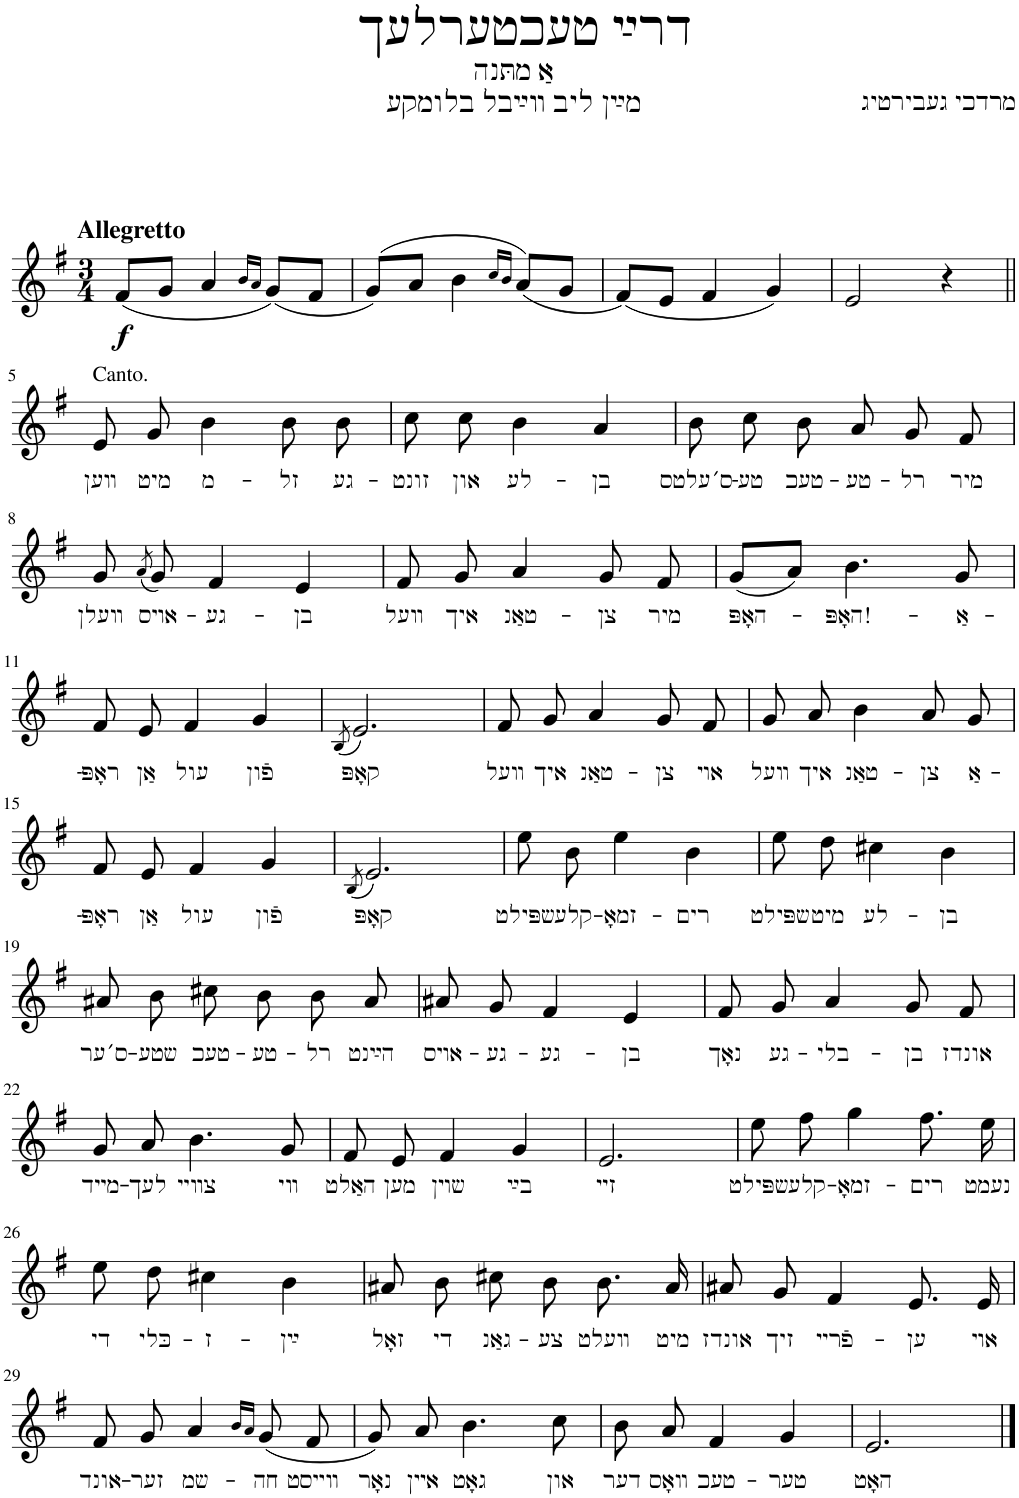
**kern	**text	**dynam
*part1	*part1	*part1
*staff1	*staff1	*staff1
*I"Midi_1	*	*
*clefG2	*	*
*k[f#]	*	*
*G:	*	*
*M3/4	*	*
=1	=1	=1
!LO:TX:a:B:t=Allegretto	!	!
!	!	!LO:DY:b
(8f#/L	.	f
8g/J	.	.
4a/	.	.
16qb/LL	.	.
16qa/JJ	.	.
(8g/L)	.	.
8f#/J	.	.
=2	=2	=2
(8g/L)	.	.
8a/J	.	.
4b\	.	.
16qcc/LL	.	.
16qb/JJ	.	.
(8a/L)	.	.
8g/J	.	.
=3	=3	=3
(8f#/L)	.	.
8e/J	.	.
4f#/	.	.
4g/)	.	.
=4	=4	=4
2e/	.	.
4r	.	.
!!LO:LB:g=z
=5||	=5||	=5||
!LO:TX:a:t=Canto.	!	!
!	!LO:LY:b	!
8e/	װען	.
!	!LO:LY:b	!
8g/	מיט	.
!	!LO:LY:b	!
4b\	מ-	.
!	!LO:LY:b	!
8b\	-זל	.
!	!LO:LY:b	!
8b\	גע-	.
=6	=6	=6
!	!LO:LY:b	!
8cc\	-זונט	.
!	!LO:LY:b	!
8cc\	און	.
!	!LO:LY:b	!
4b\	לע-	.
!	!LO:LY:b	!
4a/	-בן	.
=7	=7	=7
!	!LO:LY:b	!
8b\	ס׳עלטס-	.
!	!LO:LY:b	!
8cc\	-טע	.
!	!LO:LY:b	!
8b\	טעכ-	.
!	!LO:LY:b	!
8a/	-טע-	.
!	!LO:LY:b	!
8g/	-רל	.
!	!LO:LY:b	!
8f#/	מיר	.
!!LO:LB:g=z
=8	=8	=8
!	!LO:LY:b	!
8g/	װעלן	.
(8qa/	.	.
!	!LO:LY:b	!
8g/)	אױס-	.
!	!LO:LY:b	!
4f#/	-גע-	.
!	!LO:LY:b	!
4e/	-בן	.
=9	=9	=9
!	!LO:LY:b	!
8f#/	װעל	.
!	!LO:LY:b	!
8g/	איך	.
!	!LO:LY:b	!
4a/	טאַנ-	.
!	!LO:LY:b	!
8g/	-צן	.
!	!LO:LY:b	!
8f#/	מיר	.
=10	=10	=10
!	!LO:LY:b	!
(8g/L	האָפּ-	.
8a/J)	.	.
!	!LO:LY:b	!
4.b\	-!האָפּ-	.
!	!LO:LY:b	!
8g/	-אַ-	.
!!LO:LB:g=z
=11	=11	=11
!	!LO:LY:b	!
8f#/	-ראָפּ	.
!	!LO:LY:b	!
8e/	אַן	.
!	!LO:LY:b	!
4f#/	עול	.
!	!LO:LY:b	!
4g/	פֿון	.
=12	=12	=12
(8qB/	.	.
!	!LO:LY:b	!
2.e/)	קאָפּ	.
=13	=13	=13
!	!LO:LY:b	!
8f#/	װעל	.
!	!LO:LY:b	!
8g/	איך	.
!	!LO:LY:b	!
4a/	טאַנ-	.
!	!LO:LY:b	!
8g/	-צן	.
!	!LO:LY:b	!
8f#/	אױ	.
=14	=14	=14
!	!LO:LY:b	!
8g/	װעל	.
!	!LO:LY:b	!
8a/	איך	.
!	!LO:LY:b	!
4b\	טאַנ-	.
!	!LO:LY:b	!
8a/	-צן	.
!	!LO:LY:b	!
8g/	אַ-	.
!!LO:LB:g=z
=15	=15	=15
!	!LO:LY:b	!
8f#/	-ראָפּ	.
!	!LO:LY:b	!
8e/	אַן	.
!	!LO:LY:b	!
4f#/	עול	.
!	!LO:LY:b	!
4g/	פֿון	.
=16	=16	=16
(8qB/	.	.
!	!LO:LY:b	!
2.e/)	קאָפּ	.
=17	=17	=17
!	!LO:LY:b	!
8ee\	שפּילט	.
!	!LO:LY:b	!
8b\	קלע-	.
!	!LO:LY:b	!
4ee\	-זמאָ-	.
!	!LO:LY:b	!
4b\	-רים	.
=18	=18	=18
!	!LO:LY:b	!
8ee\	שפּילט	.
!	!LO:LY:b	!
8dd\	מיט	.
!	!LO:LY:b	!
4cc#X\	לע-	.
!	!LO:LY:b	!
4b\	-בן	.
!!LO:LB:g=z
=19	=19	=19
!	!LO:LY:b	!
8a#X/	ס׳ער-	.
!	!LO:LY:b	!
8b\	-שטע	.
!	!LO:LY:b	!
8cc#X\	טעכ-	.
!	!LO:LY:b	!
8b\	-טע-	.
!	!LO:LY:b	!
8b\	-רל	.
!	!LO:LY:b	!
8a#/	הײַנט	.
=20	=20	=20
!	!LO:LY:b	!
8a#X/	אױס-	.
!	!LO:LY:b	!
8g/	-גע-	.
!	!LO:LY:b	!
4f#/	-גע-	.
!	!LO:LY:b	!
4e/	-בן	.
=21	=21	=21
!	!LO:LY:b	!
8f#/	נאָך	.
!	!LO:LY:b	!
8g/	גע-	.
!	!LO:LY:b	!
4a/	-בלי-	.
!	!LO:LY:b	!
8g/	-בן	.
!	!LO:LY:b	!
8f#/	אונדז	.
!!LO:LB:g=z
=22	=22	=22
!	!LO:LY:b	!
8g/	מײד-	.
!	!LO:LY:b	!
8a/	-לעך	.
!	!LO:LY:b	!
4.b\	צװײ	.
!	!LO:LY:b	!
8g/	װי	.
=23	=23	=23
!	!LO:LY:b	!
8f#/	האַלט	.
!	!LO:LY:b	!
8e/	מען	.
!	!LO:LY:b	!
4f#/	שױן	.
!	!LO:LY:b	!
4g/	בײַ	.
=24	=24	=24
!	!LO:LY:b	!
2.e/	זײ	.
=25	=25	=25
!	!LO:LY:b	!
8ee\	שפּילט	.
!	!LO:LY:b	!
8ff#\	קלע-	.
!	!LO:LY:b	!
4gg\	-זמאָ-	.
!	!LO:LY:b	!
8.ff#\	-רים	.
!	!LO:LY:b	!
16ee\	נעמט	.
!!LO:LB:g=z
=26	=26	=26
!	!LO:LY:b	!
8ee\	די	.
!	!LO:LY:b	!
8dd\	כּלי-	.
!	!LO:LY:b	!
4cc#X\	-ז-	.
!	!LO:LY:b	!
4b\	-ײַן	.
=27	=27	=27
!	!LO:LY:b	!
8a#X/	זאָל	.
!	!LO:LY:b	!
8b\	די	.
!	!LO:LY:b	!
8cc#X\	גאַנ-	.
!	!LO:LY:b	!
8b\	-צע	.
!	!LO:LY:b	!
8.b\	װעלט	.
!	!LO:LY:b	!
16a#/	מיט	.
=28	=28	=28
!	!LO:LY:b	!
8a#X/	אונדז	.
!	!LO:LY:b	!
8g/	זיך	.
!	!LO:LY:b	!
4f#/	פֿרײ-	.
!	!LO:LY:b	!
8.e/	-ען	.
!	!LO:LY:b	!
16e/	אױ	.
!!LO:LB:g=z
=29	=29	=29
!	!LO:LY:b	!
8f#/	אונד-	.
!	!LO:LY:b	!
8g/	-זער	.
!	!LO:LY:b	!
4a/	שמ-	.
16qb/LL	.	.
16qa/JJ	.	.
!	!LO:LY:b	!
(8g/	-חה	.
!	!LO:LY:b	!
8f#/	װײסט	.
=30	=30	=30
!	!LO:LY:b	!
8g/)	נאָר	.
!	!LO:LY:b	!
8a/	אײן	.
!	!LO:LY:b	!
4.b\	גאָט	.
!	!LO:LY:b	!
8cc\	און	.
=31	=31	=31
!	!LO:LY:b	!
8b\	דער	.
!	!LO:LY:b	!
8a/	װאָס	.
!	!LO:LY:b	!
4f#/	טעכ-	.
!	!LO:LY:b	!
4g/	-טער	.
=32	=32	=32
!	!LO:LY:b	!
2.e/	האָט	.
==	==	==
*-	*-	*-
